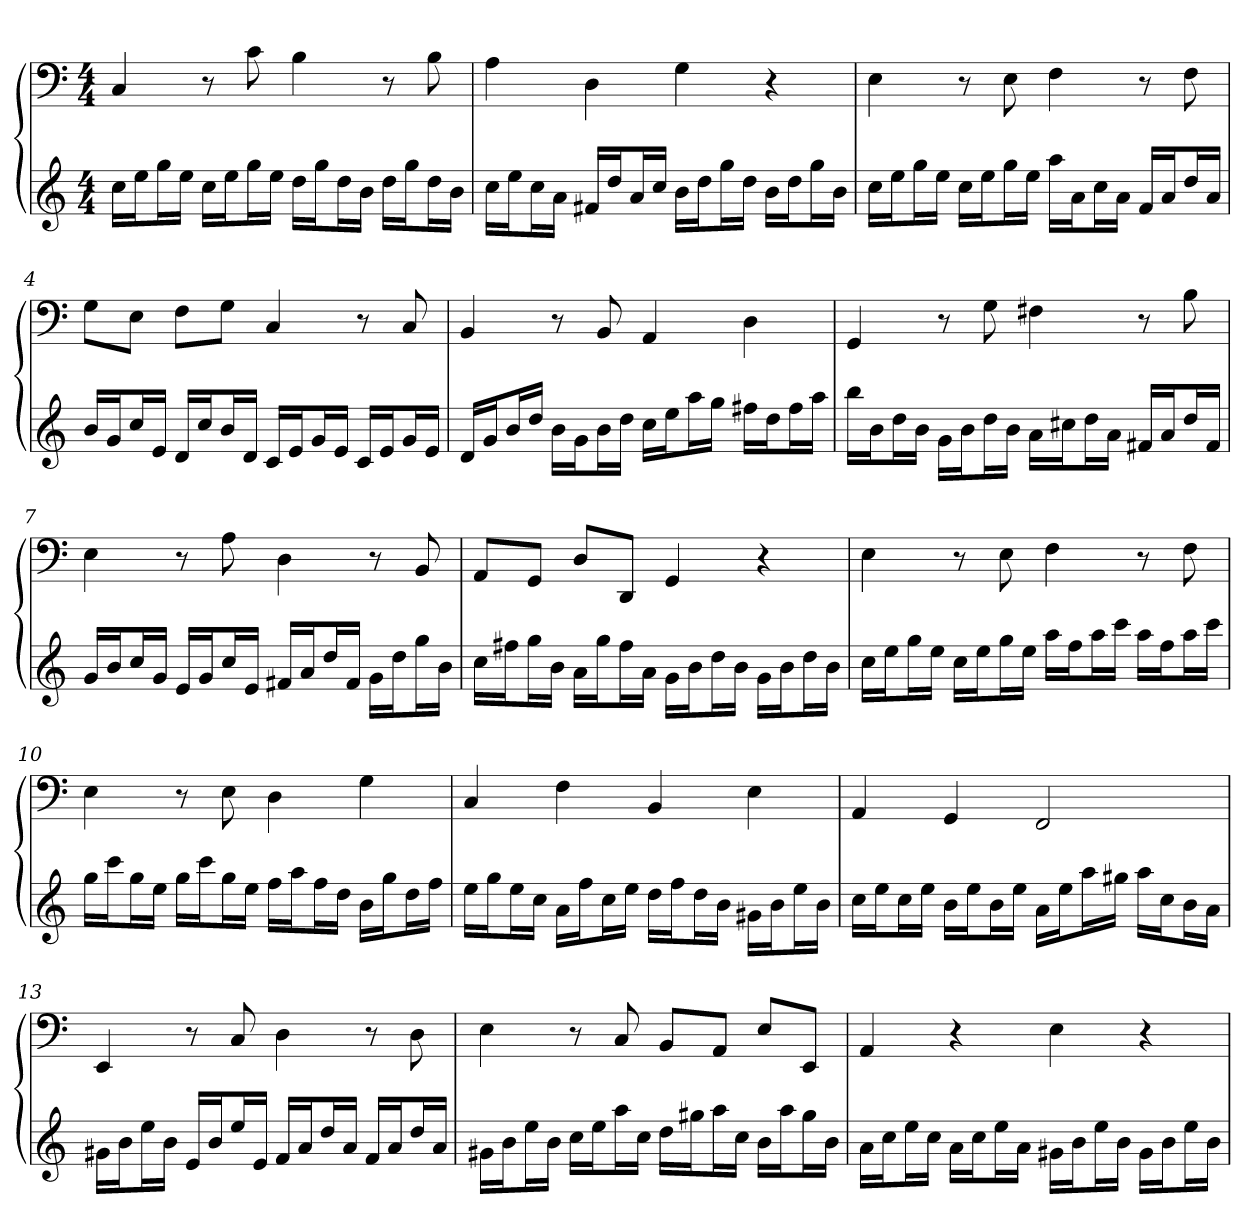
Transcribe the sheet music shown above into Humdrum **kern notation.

**kern	**kern
*part1	*part1
*staff2	*staff1
*k[]	*k[]
*C:	*C:
*M4/4	*M4/4
=1	=1
16ccLL	4C
16eeJ	.
16ggL	.
16eeJJ	.
16ccLL	8r
16eeJ	.
16ggL	8c
16eeJJ	.
16ddLL	4B
16ggJ	.
16ddL	.
16bJJ	.
16ddLL	8r
16ggJ	.
16ddL	8B
16bJJ	.
=2	=2
16ccLL	4A
16eeJ	.
16ccL	.
16aJJ	.
16f#XLL	4D
16ddJ	.
16aL	.
16ccJJ	.
16bLL	4G
16ddJ	.
16ggL	.
16ddJJ	.
16bLL	4r
16ddJ	.
16ggL	.
16bJJ	.
=3	=3
16ccLL	4E
16eeJ	.
16ggL	.
16eeJJ	.
16ccLL	8r
16eeJ	.
16ggL	8E
16eeJJ	.
16aaLL	4F
16aJ	.
16ccL	.
16aJJ	.
16fLL	8r
16aJ	.
16ddL	8F
16aJJ	.
=4	=4
16bLL	8GL
16gJ	.
16ccL	8EJ
16eJJ	.
16dLL	8FL
16ccJ	.
16bL	8GJ
16dJJ	.
16cLL	4C
16eJ	.
16gL	.
16eJJ	.
16cLL	8r
16eJ	.
16gL	8C
16eJJ	.
=5	=5
16dLL	4BB
16gJ	.
16bL	.
16ddJJ	.
16bLL	8r
16gJ	.
16bL	8BB
16ddJJ	.
16ccLL	4AA
16eeJ	.
16aaL	.
16ggJJ	.
16ff#XLL	4D
16ddJ	.
16ff#L	.
16aaJJ	.
=6	=6
16bbLL	4GG
16bJ	.
16ddL	.
16bJJ	.
16gLL	8r
16bJ	.
16ddL	8G
16bJJ	.
16aLL	4F#X
16cc#XJ	.
16ddL	.
16aJJ	.
16f#XLL	8r
16aJ	.
16ddL	8B
16f#JJ	.
=7	=7
16gLL	4E
16bJ	.
16ccL	.
16gJJ	.
16eLL	8r
16gJ	.
16ccL	8A
16eJJ	.
16f#XLL	4D
16aJ	.
16ddL	.
16f#JJ	.
16gLL	8r
16ddJ	.
16ggL	8BB
16bJJ	.
=8	=8
16ccLL	8AAL
16ff#XJ	.
16ggL	8GGJ
16bJJ	.
16aLL	8DL
16ggJ	.
16ff#L	8DDJ
16aJJ	.
16gLL	4GG
16bJ	.
16ddL	.
16bJJ	.
16gLL	4r
16bJ	.
16ddL	.
16bJJ	.
=9	=9
16ccLL	4E
16eeJ	.
16ggL	.
16eeJJ	.
16ccLL	8r
16eeJ	.
16ggL	8E
16eeJJ	.
16aaLL	4F
16ffJ	.
16aaL	.
16cccJJ	.
16aaLL	8r
16ffJ	.
16aaL	8F
16cccJJ	.
=10	=10
16ggLL	4E
16cccJ	.
16ggL	.
16eeJJ	.
16ggLL	8r
16cccJ	.
16ggL	8E
16eeJJ	.
16ffLL	4D
16aaJ	.
16ffL	.
16ddJJ	.
16bLL	4G
16ggJ	.
16ddL	.
16ffJJ	.
=11	=11
16eeLL	4C
16ggJ	.
16eeL	.
16ccJJ	.
16aLL	4F
16ffJ	.
16ccL	.
16eeJJ	.
16ddLL	4BB
16ffJ	.
16ddL	.
16bJJ	.
16g#XLL	4E
16bJ	.
16eeL	.
16bJJ	.
=12	=12
16ccLL	4AA
16eeJ	.
16ccL	.
16eeJJ	.
16bLL	4GG
16eeJ	.
16bL	.
16eeJJ	.
16aLL	2FF
16eeJ	.
16aaL	.
16gg#XJJ	.
16aaLL	.
16ccJ	.
16bL	.
16aJJ	.
=13	=13
16g#XLL	4EE
16bJ	.
16eeL	.
16bJJ	.
16eLL	8r
16bJ	.
16eeL	8C
16eJJ	.
16fLL	4D
16aJ	.
16ddL	.
16aJJ	.
16fLL	8r
16aJ	.
16ddL	8D
16aJJ	.
=14	=14
16g#XLL	4E
16bJ	.
16eeL	.
16bJJ	.
16ccLL	8r
16eeJ	.
16aaL	8C
16ccJJ	.
16ddLL	8BBL
16gg#XJ	.
16aaL	8AAJ
16ccJJ	.
16bLL	8EL
16aaJ	.
16gg#L	8EEJ
16bJJ	.
=15	=15
16aLL	4AA
16ccJ	.
16eeL	.
16ccJJ	.
16aLL	4r
16ccJ	.
16eeL	.
16aJJ	.
16g#XLL	4E
16bJ	.
16eeL	.
16bJJ	.
16g#LL	4r
16bJ	.
16eeL	.
16bJJ	.
=	=
*-	*-
